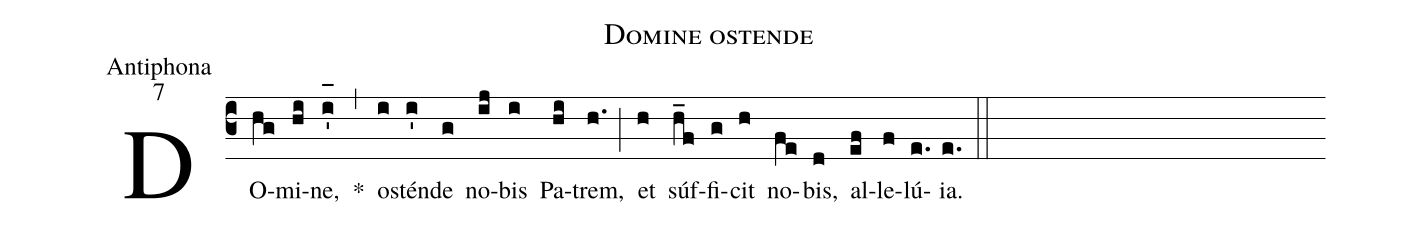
name:Domine ostende;
office-part:Antiphona;
mode:7;
%%
(c3) DO(hg)mi(hi)ne,(i'_[oh:h]) *(,) os(i)tén(i')de(g) no(ij)bis(i) Pa(hi)trem,(h.) (;) et(h) súf(h_f)fi(g)cit(h) no(fe)bis,(d) al(ef)le(f)lú(e.){ia}.(e.) (::)

%<eu>E(i) u(i) o(j) u(i) a(h) e.</eu>(ih..) (::)
